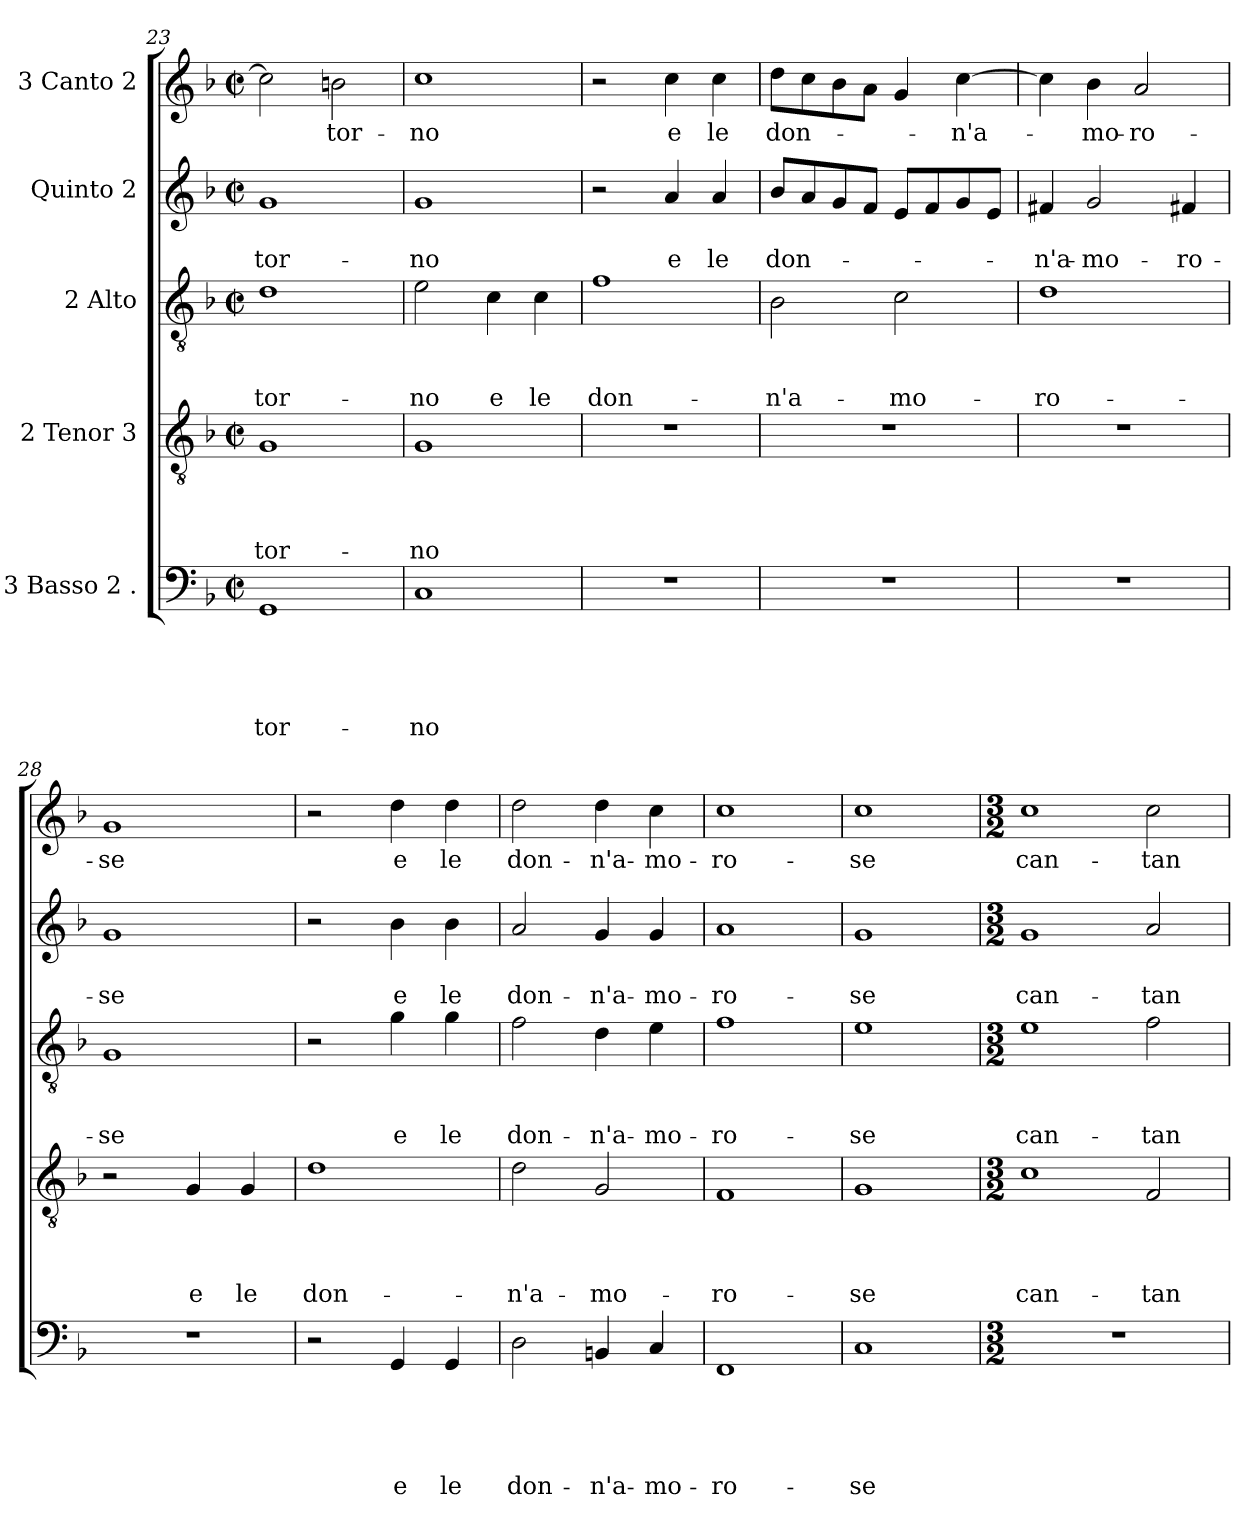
**kern	**text	**text	**text	**text	**text	**kern	**text	**text	**text	**text	**kern	**text	**text	**text	**kern	**text	**text	**kern	**text
*part5	*part5	*part5	*part5	*part5	*part5	*part4	*part4	*part4	*part4	*part4	*part3	*part3	*part3	*part3	*part2	*part2	*part2	*part1	*part1
*staff5	*staff5	*staff5	*staff5	*staff5	*staff5	*staff4	*staff4	*staff4	*staff4	*staff4	*staff3	*staff3	*staff3	*staff3	*staff2	*staff2	*staff2	*staff1	*staff1
*I"3 Basso 2 .	*	*	*	*	*	*I"2 Tenor 3	*	*	*	*	*I"2 Alto	*	*	*	*I"Quinto 2	*	*	*I"3 Canto 2	*
*clefF4	*	*	*	*	*	*clefGv2	*	*	*	*	*clefGv2	*	*	*	*clefG2	*	*	*clefG2	*
*k[b-]	*	*	*	*	*	*k[b-]	*	*	*	*	*k[b-]	*	*	*	*k[b-]	*	*	*k[b-]	*
*F:	*	*	*	*	*	*F:	*	*	*	*	*F:	*	*	*	*F:	*	*	*F:	*
*M2/2	*	*	*	*	*	*M2/2	*	*	*	*	*M2/2	*	*	*	*M2/2	*	*	*M2/2	*
*met(c|)	*	*	*	*	*	*met(c|)	*	*	*	*	*met(c|)	*	*	*	*met(c|)	*	*	*met(c|)	*
=23	=23	=23	=23	=23	=23	=23	=23	=23	=23	=23	=23	=23	=23	=23	=23	=23	=23	=23	=23
!	!	!	!	!	!LO:LY:b	!	!	!	!	!LO:LY:b	!	!	!	!LO:LY:b	!	!	!LO:LY:b	!	!
1GG	.	.	.	.	-tor-	1G	.	.	.	-tor-	1d	.	.	-tor-	1g	.	-tor-	2cc\]	.
!	!	!	!	!	!	!	!	!	!	!	!	!	!	!	!	!	!	!	!LO:LY:b
.	.	.	.	.	.	.	.	.	.	.	.	.	.	.	.	.	.	2bn\	-tor-
=24	=24	=24	=24	=24	=24	=24	=24	=24	=24	=24	=24	=24	=24	=24	=24	=24	=24	=24	=24
!	!	!	!	!	!LO:LY:b	!	!	!	!	!LO:LY:b	!	!	!	!LO:LY:b	!	!	!LO:LY:b	!	!LO:LY:b
1C	.	.	.	.	-no	1G	.	.	.	-no	2e\	.	.	-no	1g	.	-no	1cc	-no
!	!	!	!	!	!	!	!	!	!	!	!	!	!	!LO:LY:b	!	!	!	!	!
.	.	.	.	.	.	.	.	.	.	.	4c\	.	.	e	.	.	.	.	.
!	!	!	!	!	!	!	!	!	!	!	!	!	!	!LO:LY:b	!	!	!	!	!
.	.	.	.	.	.	.	.	.	.	.	4c\	.	.	le	.	.	.	.	.
=25	=25	=25	=25	=25	=25	=25	=25	=25	=25	=25	=25	=25	=25	=25	=25	=25	=25	=25	=25
!	!	!	!	!	!	!	!	!	!	!	!	!	!	!LO:LY:b	!	!	!	!	!
1r	.	.	.	.	.	1r	.	.	.	.	1f	.	.	don-	2r	.	.	2r	.
!	!	!	!	!	!	!	!	!	!	!	!	!	!	!	!	!	!LO:LY:b	!	!LO:LY:b
.	.	.	.	.	.	.	.	.	.	.	.	.	.	.	4a/	.	e	4cc\	e
!	!	!	!	!	!	!	!	!	!	!	!	!	!	!	!	!	!LO:LY:b	!	!LO:LY:b
.	.	.	.	.	.	.	.	.	.	.	.	.	.	.	4a/	.	le	4cc\	le
=26	=26	=26	=26	=26	=26	=26	=26	=26	=26	=26	=26	=26	=26	=26	=26	=26	=26	=26	=26
!	!	!	!	!	!	!	!	!	!	!	!	!	!	!LO:LY:b	!	!	!LO:LY:b	!	!LO:LY:b
1r	.	.	.	.	.	1r	.	.	.	.	2B-\	.	.	-n'a-	8b-/L	.	don-	8dd\L	don-
.	.	.	.	.	.	.	.	.	.	.	.	.	.	.	8a/	.	.	8cc\	.
.	.	.	.	.	.	.	.	.	.	.	.	.	.	.	8g/	.	.	8b-\	.
.	.	.	.	.	.	.	.	.	.	.	.	.	.	.	8f/J	.	.	8a\J	.
!	!	!	!	!	!	!	!	!	!	!	!	!	!	!LO:LY:b	!	!	!	!	!
.	.	.	.	.	.	.	.	.	.	.	2c\	.	.	-mo-	8e/L	.	.	4g/	.
.	.	.	.	.	.	.	.	.	.	.	.	.	.	.	8f/	.	.	.	.
!	!	!	!	!	!	!	!	!	!	!	!	!	!	!	!	!	!	!	!LO:LY:b
.	.	.	.	.	.	.	.	.	.	.	.	.	.	.	8g/	.	.	[>4cc\	-n'a-
.	.	.	.	.	.	.	.	.	.	.	.	.	.	.	8e/J	.	.	.	.
=27	=27	=27	=27	=27	=27	=27	=27	=27	=27	=27	=27	=27	=27	=27	=27	=27	=27	=27	=27
!	!	!	!	!	!	!	!	!	!	!	!	!	!	!LO:LY:b	!	!	!LO:LY:b	!	!
1r	.	.	.	.	.	1r	.	.	.	.	1d	.	.	-ro-	4f#X/	.	-n'a-	4cc\]	.
!	!	!	!	!	!	!	!	!	!	!	!	!	!	!	!	!	!LO:LY:b:rj	!	!LO:LY:b
.	.	.	.	.	.	.	.	.	.	.	.	.	.	.	2g/	.	-mo-	4b-\	-mo-
!	!	!	!	!	!	!	!	!	!	!	!	!	!	!	!	!	!	!	!LO:LY:b:rj
.	.	.	.	.	.	.	.	.	.	.	.	.	.	.	.	.	.	2a/	-ro-
!	!	!	!	!	!	!	!	!	!	!	!	!	!	!	!	!	!LO:LY:b	!	!
.	.	.	.	.	.	.	.	.	.	.	.	.	.	.	4f#X/	.	-ro-	.	.
!!LO:LB:g=z
=28	=28	=28	=28	=28	=28	=28	=28	=28	=28	=28	=28	=28	=28	=28	=28	=28	=28	=28	=28
!	!	!	!	!	!	!	!	!	!	!	!	!	!	!LO:LY:b	!	!	!LO:LY:b	!	!LO:LY:b
1r	.	.	.	.	.	2r	.	.	.	.	1G	.	.	-se	1g	.	-se	1g	-se
!	!	!	!	!	!	!	!	!	!	!LO:LY:b	!	!	!	!	!	!	!	!	!
.	.	.	.	.	.	4G/	.	.	.	e	.	.	.	.	.	.	.	.	.
!	!	!	!	!	!	!	!	!	!	!LO:LY:b	!	!	!	!	!	!	!	!	!
.	.	.	.	.	.	4G/	.	.	.	le	.	.	.	.	.	.	.	.	.
=29	=29	=29	=29	=29	=29	=29	=29	=29	=29	=29	=29	=29	=29	=29	=29	=29	=29	=29	=29
!	!	!	!	!	!	!	!	!	!	!LO:LY:b	!	!	!	!	!	!	!	!	!
2r	.	.	.	.	.	1d	.	.	.	don-	2r	.	.	.	2r	.	.	2r	.
!	!	!	!	!	!LO:LY:b	!	!	!	!	!	!	!	!	!LO:LY:b	!	!	!LO:LY:b	!	!LO:LY:b
4GG/	.	.	.	.	e	.	.	.	.	.	4g\	.	.	e	4b-\	.	e	4dd\	e
!	!	!	!	!	!LO:LY:b	!	!	!	!	!	!	!	!	!LO:LY:b	!	!	!LO:LY:b	!	!LO:LY:b
4GG/	.	.	.	.	le	.	.	.	.	.	4g\	.	.	le	4b-\	.	le	4dd\	le
=30	=30	=30	=30	=30	=30	=30	=30	=30	=30	=30	=30	=30	=30	=30	=30	=30	=30	=30	=30
!	!	!	!	!	!LO:LY:b	!	!	!	!	!LO:LY:b	!	!	!	!LO:LY:b	!	!	!LO:LY:b	!	!LO:LY:b
2D\	.	.	.	.	don-	2d\	.	.	.	-n'a-	2f\	.	.	don-	2a/	.	don-	2dd\	don-
!	!	!	!	!	!LO:LY:b	!	!	!	!	!LO:LY:b	!	!	!	!LO:LY:b	!	!	!LO:LY:b	!	!LO:LY:b
4BBn/	.	.	.	.	-n'a-	2G/	.	.	.	-mo-	4d\	.	.	-n'a-	4g/	.	-n'a-	4dd\	-n'a-
!	!	!	!	!	!LO:LY:b:rj	!	!	!	!	!	!	!	!	!LO:LY:b:rj	!	!	!LO:LY:b:rj	!	!LO:LY:b:rj
4C/	.	.	.	.	-mo-	.	.	.	.	.	4e\	.	.	-mo-	4g/	.	-mo-	4cc\	-mo-
=31	=31	=31	=31	=31	=31	=31	=31	=31	=31	=31	=31	=31	=31	=31	=31	=31	=31	=31	=31
!	!	!	!	!	!LO:LY:b	!	!	!	!	!LO:LY:b	!	!	!	!LO:LY:b	!	!	!LO:LY:b	!	!LO:LY:b
1FF	.	.	.	.	-ro-	1F	.	.	.	-ro-	1f	.	.	-ro-	1a	.	-ro-	1cc	-ro-
=32	=32	=32	=32	=32	=32	=32	=32	=32	=32	=32	=32	=32	=32	=32	=32	=32	=32	=32	=32
!	!	!	!	!	!LO:LY:b	!	!	!	!	!LO:LY:b	!	!	!	!LO:LY:b	!	!	!LO:LY:b	!	!LO:LY:b
1C	.	.	.	.	-se	1G	.	.	.	-se	1e	.	.	-se	1g	.	-se	1cc	-se
=33	=33	=33	=33	=33	=33	=33	=33	=33	=33	=33	=33	=33	=33	=33	=33	=33	=33	=33	=33
*M3/2	*	*	*	*	*	*M3/2	*	*	*	*	*M3/2	*	*	*	*M3/2	*	*	*M3/2	*
!LO:N:vis=1	!	!	!	!	!	!	!	!	!	!LO:LY:b	!	!	!	!LO:LY:b	!	!	!LO:LY:b	!	!LO:LY:b
1.r	.	.	.	.	.	1c	.	.	.	can-	1e	.	.	can-	1g	.	can-	1cc	can-
!	!	!	!	!	!	!	!	!	!	!LO:LY:b	!	!	!	!LO:LY:b	!	!	!LO:LY:b	!	!LO:LY:b
.	.	.	.	.	.	2F/	.	.	.	-tan	2f\	.	.	-tan	2a/	.	-tan	2cc\	-tan
=	=	=	=	=	=	=	=	=	=	=	=	=	=	=	=	=	=	=	=
*-	*-	*-	*-	*-	*-	*-	*-	*-	*-	*-	*-	*-	*-	*-	*-	*-	*-	*-	*-
